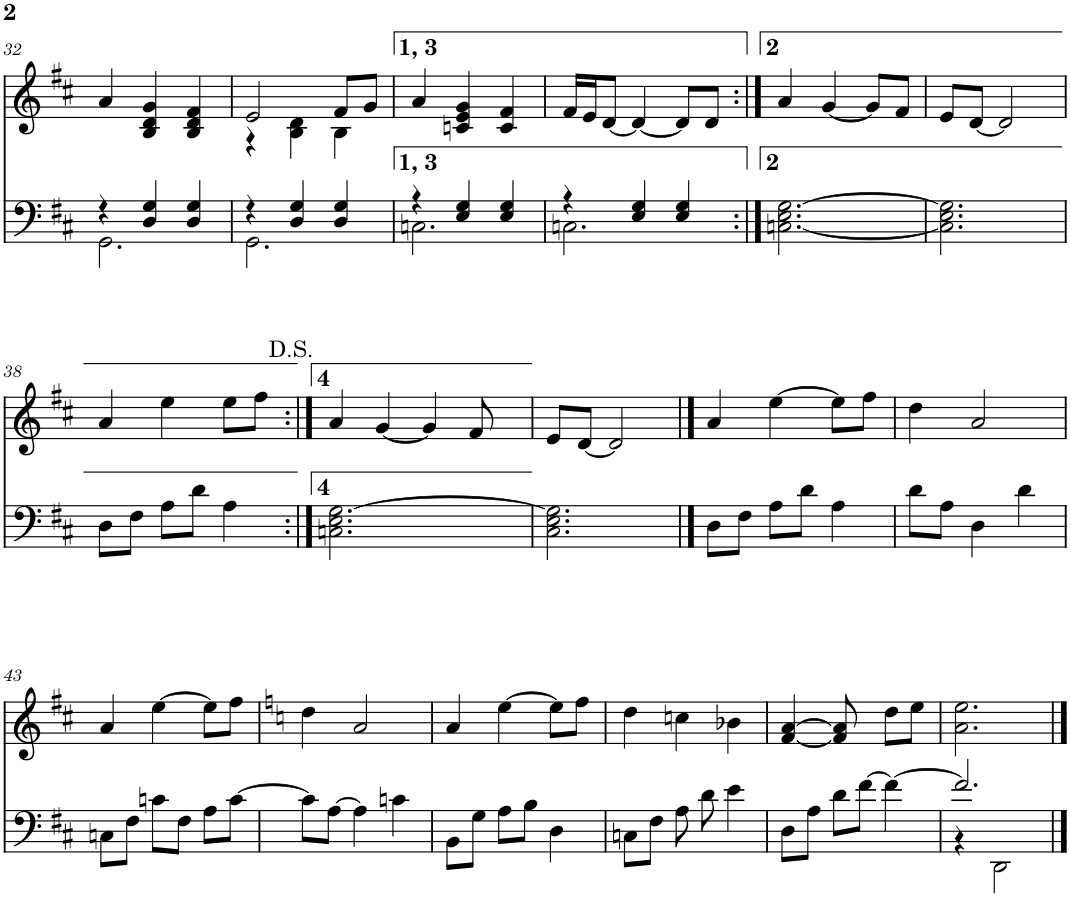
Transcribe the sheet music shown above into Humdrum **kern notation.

**kern	**kern
*part2	*part1
*staff2	*staff1
*I"Piano	*I"Piano
*I'Pno	*I'Pno
!!LO:PB:g=z
*clefF4	*clefG2
*k[f#c#]	*k[f#c#]
*M3/4	*M3/4
=32	=32
*^	*
4r	2.GG\	4a/
4D/ 4G/	.	4B/ 4d/ 4g/
4D/ 4G/	.	4B/ 4d/ 4f#/
=33	=33	=33
*	*	*^
4r	2.GG\	2e/	4r
4D/ 4G/	.	.	4B\ 4d\
4D/ 4G/	.	8f#/L	4B\
.	.	8g/J	.
*	*	*v	*v
=34	=34	=34
4r	2.Cn\	4a/
4E/ 4G/	.	4cn/ 4e/ 4g/
4E/ 4G/	.	4c/ 4f#/
=35	=35	=35
4r	2.Cn\	16f#/LL
.	.	16e/J
.	.	[8d/J
4E/ 4G/	.	4d/_
4E/ 4G/	.	8d/L]
.	.	8d/J
*v	*v	*
=36:|!	=36:|!
[2.Cn\ 2.E\ [2.G\	4a/
.	[4g/
.	8g/L]
.	8f#/J
=37	=37
2.C\] 2.E\ 2.G\]	8e/L
.	[8d/J
.	2d/]
!!LO:LB:g=z
=38	=38
8D\L	4a/
8F#\J	.
8A\L	4ee\
8d\J	.
4A\	8ee\L
.	8ff#\J
=39:|!	=39:|!
2.Cn\ 2.E\ [2.G\	4a/
.	[4g/
.	4g/]
4ryy	8f#/
.	8ryy
=40	=40
2.C#\ 2.E\ 2.G\]	8e/L
.	[8d/J
.	2d/]
==41	==41
8D\L	4a/
8F#\J	.
8A\L	[4ee\
8d\J	.
4A\	8ee\L]
.	8ff#\J
=42	=42
8d\L	4dd\
8A\J	.
4D\	2a/
4d\	.
!!LO:LB:g=z
=43	=43
8Cn\L	4a/
8F#\J	.
8cn\L	[4ee\
8F#\J	.
8A\L	8ee\L]
[8c\J	8ff#\J
=44	=44
*	*k[]
8c\L]	4dd\
[8A\J	.
4A\]	2a/
4cn\	.
=45	=45
8BB\L	4a/
8G\J	.
8A\L	[4ee\
8B\J	.
4D\	8ee\L]
.	8ff\J
=46	=46
8Cn\L	4dd\
8F#\J	.
8A\	4ccn\
8d\	.
4e\	4b-X\
=47	=47
8D\L	[4f/ [4a/
8A\J	.
8d\L	8f/] 8a/]
[8f#\J	8ryy
4f#\_	8dd\L
.	8ee\J
=48	=48
*^	*
2.f#/]	4r	2.a\ 2.ee\
.	2DD\	.
*v	*v	*
==	==
*-	*-
